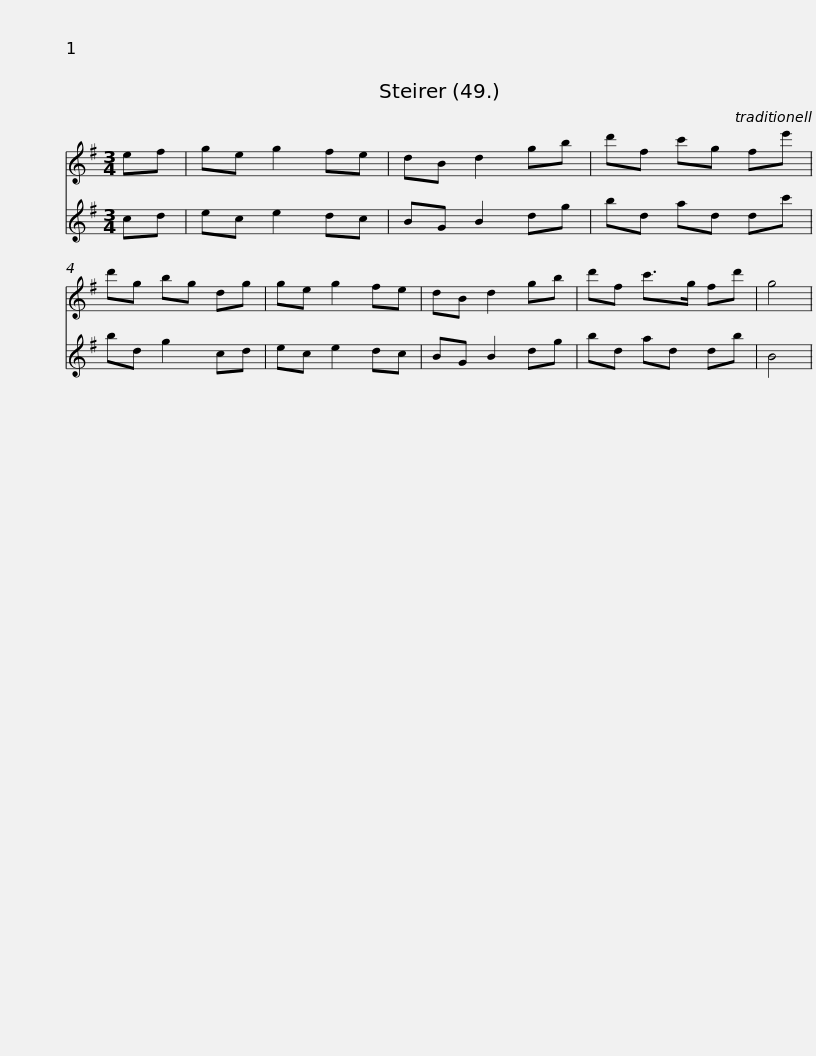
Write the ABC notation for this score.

X:1
%%score 1 2
L:1/8
M:3/4
I:linebreak $
K:G
V:1 treble
V:2 treble
V:1
 ef | ge g2 fe | dB d2 gb | d'f c'g fe' | d'g bg dg | %5
 ge g2 fe | dB d2 gb | d'f c'>g fd' | g4 | %9
V:2
 cd | ec e2 dc | BG B2 dg | bd ad dc' | bd g2 cd | %5
 ec e2 dc | BG B2 dg | bd ad db | B4 | %9
